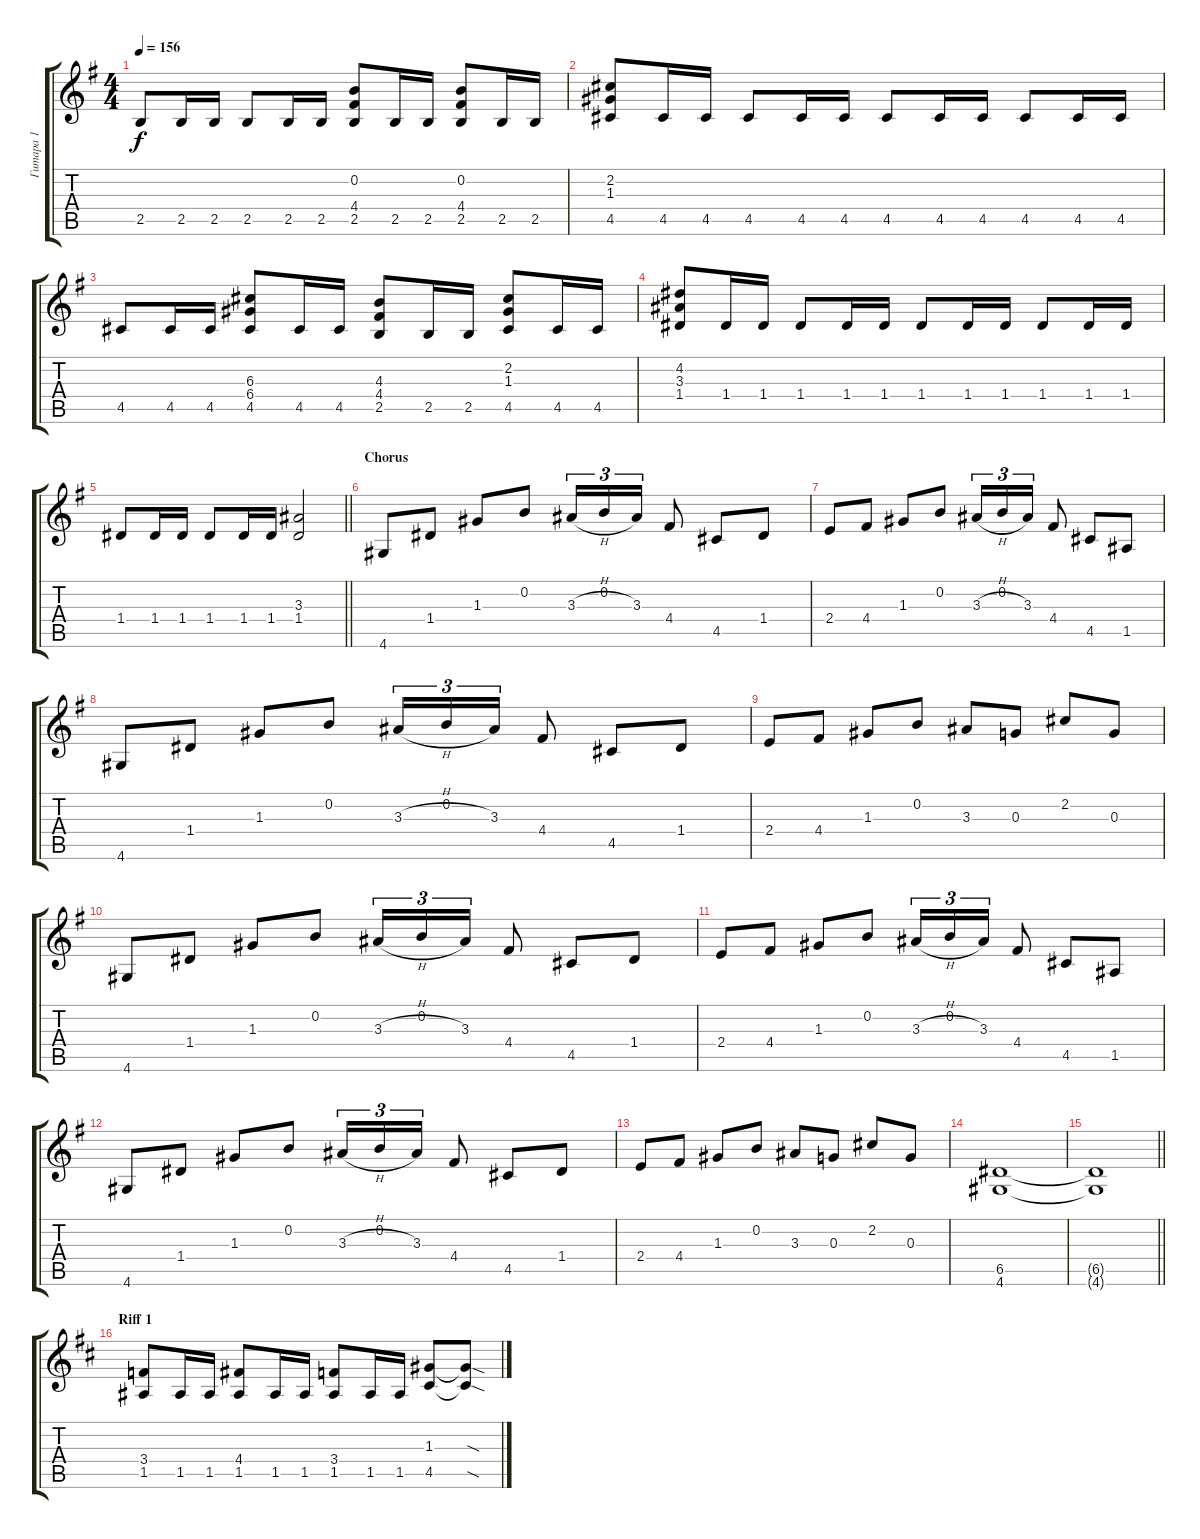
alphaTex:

\track ("Гитара 1" "Гитара 1") {instrument distortionguitar}
\staff {score tabs}
\tuning (E4 B3 G3 D3 A2 E2) {hide}
\ts (4 4)
\tempo 156
\clef g2
\ks eminor
2.5.8{dy f} 2.5.16 2.5.16 2.5.8 2.5.16 2.5.16 (0.2 4.4 2.5).8 2.5.16 2.5.16 (0.2 4.4 2.5).8 2.5.16 2.5.16 |
(2.2 1.3 4.5).8 4.5.16 4.5.16 4.5.8 4.5.16 4.5.16 4.5.8 4.5.16 4.5.16 4.5.8 4.5.16 4.5.16 |
4.5.8 4.5.16 4.5.16 (6.3 6.4 4.5).8 4.5.16 4.5.16 (4.3 4.4 2.5).8 2.5.16 2.5.16 (2.2 1.3 4.5).8 4.5.16 4.5.16 |
(4.2 3.3 1.4).8 1.4.16 1.4.16 1.4.8 1.4.16 1.4.16 1.4.8 1.4.16 1.4.16 1.4.8 1.4.16 1.4.16 |
\barLineRight lightlight
1.4.8 1.4.16 1.4.16 1.4.8 1.4.16 1.4.16 (3.3 1.4).2 |
\section ("" "Chorus")
4.6.8 1.4.8{volume 15} 1.3.8 0.2.8 3.3{h}.16{tu (3 2)} 0.2.16{tu (3 2)} 3.3.16{tu (3 2)} 4.4.8 4.5.8 1.4.8 |
2.4.8 4.4.8 1.3.8 0.2.8 3.3{h}.16{tu (3 2)} 0.2.16{tu (3 2)} 3.3.16{tu (3 2)} 4.4.8 4.5.8 1.5.8 |
4.6.8{volume 13} 1.4.8{volume 15} 1.3.8 0.2.8 3.3{h}.16{tu (3 2)} 0.2.16{tu (3 2)} 3.3.16{tu (3 2)} 4.4.8 4.5.8 1.4.8 |
2.4.8 4.4.8 1.3.8 0.2.8 3.3.8 0.3.8 2.2.8 0.3.8 |
4.6.8{volume 13} 1.4.8{volume 15} 1.3.8 0.2.8 3.3{h}.16{tu (3 2)} 0.2.16{tu (3 2)} 3.3.16{tu (3 2)} 4.4.8 4.5.8 1.4.8 |
2.4.8 4.4.8 1.3.8 0.2.8 3.3{h}.16{tu (3 2)} 0.2.16{tu (3 2)} 3.3.16{tu (3 2)} 4.4.8 4.5.8 1.5.8 |
4.6.8{volume 13} 1.4.8{volume 15} 1.3.8 0.2.8 3.3{h}.16{tu (3 2)} 0.2.16{tu (3 2)} 3.3.16{tu (3 2)} 4.4.8 4.5.8 1.4.8 |
2.4.8 4.4.8 1.3.8 0.2.8 3.3.8 0.3.8 2.2.8 0.3.8 |
(6.5 4.6).1{volume 13} |
\barLineRight lightlight
(6.5{t} 4.6{t}).1 |
\section ("" "Riff 1")
\ks bminor
(3.4 1.5).8 1.5.16 1.5.16 (4.4 1.5).8 1.5.16 1.5.16 (3.4 1.5).8 1.5.16 1.5.16 (1.3 4.5).8 (1.3{sod t} 4.5{sod t}).8
